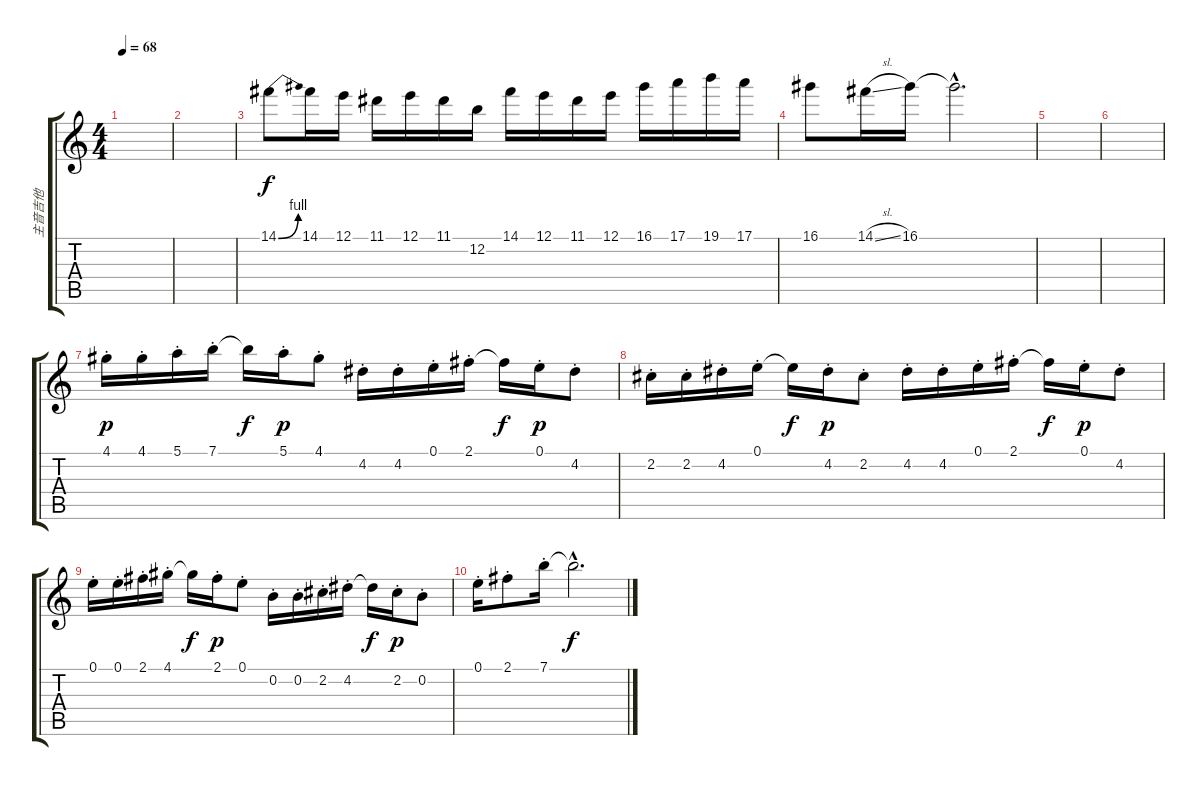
\track ("主音吉他" "主音吉他") {instrument distortionguitar}
\staff {score tabs}
\tuning (E4 B3 G3 D3 A2 E2) {hide}
\ts (4 4)
\tempo 68
\clef g2
\ks c
|
|
14.1{be (bend 0 0 60 4)}.8 14.1.16 12.1.16 11.1.16 12.1.16 11.1.16 12.2.16 14.1.16 12.1.16 11.1.16 12.1.16 16.1.16 17.1.16 19.1.16 17.1.16 |
16.1.8 14.1{sl}.16 16.1.16 16.1{hac t}.2{d} |
|
|
4.1{st}.16{dy p} 4.1{st}.16 5.1{st}.16 7.1{st}.16 7.1{t}.16{dy f} 5.1{st}.16{dy p} 4.1{st}.8 4.2{st}.16 4.2{st}.16 0.1{st}.16 2.1{st}.16 2.1{t}.16{dy f} 0.1{st}.16{dy p} 4.2{st}.8 |
2.2{st}.16 2.2{st}.16 4.2{st}.16 0.1{st}.16 0.1{t}.16{dy f} 4.2{st}.16{dy p} 2.2{st}.8 4.2{st}.16 4.2{st}.16 0.1{st}.16 2.1{st}.16 2.1{t}.16{dy f} 0.1{st}.16{dy p} 4.2{st}.8 |
0.1{st}.16 0.1{st}.16 2.1{st}.16 4.1{st}.16 4.1{t}.16{dy f} 2.1{st}.16{dy p} 0.1{st}.8 0.2{st}.16 0.2{st}.16 2.2{st}.16 4.2{st}.16 4.2{t}.16{dy f} 2.2{st}.16{dy p} 0.2{st}.8 |
0.1{st}.16 2.1{st}.8 7.1{st}.16 7.1{hac t}.2{d dy f}
